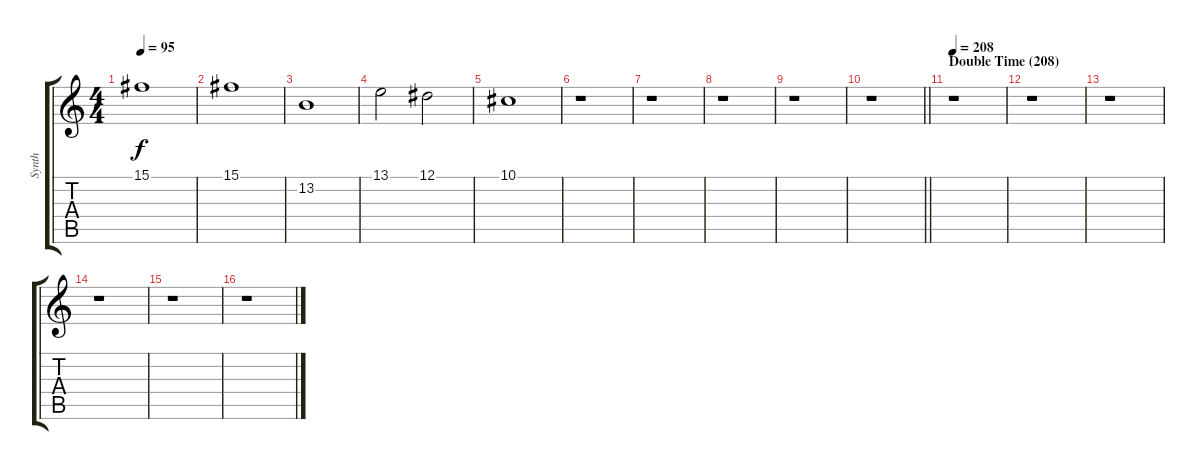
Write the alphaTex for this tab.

\track ("Synth" "Synth") {instrument lead1square}
\staff {score tabs}
\tuning (Eb4 Bb3 Gb3 Db3 Ab2 Eb2) {hide}
\ts (4 4)
\tempo 95
\clef g2
\ks c
15.1.1{dy f} |
15.1.1 |
13.2.1 |
13.1.2 12.1.2 |
10.1.1 |
r.1 |
r.1 |
r.1 |
r.1 |
\barLineRight lightlight
r.1 |
\section ("" "Double Time (208)")
\tempo 208
r.1 |
r.1 |
r.1 |
r.1 |
r.1 |
r.1
